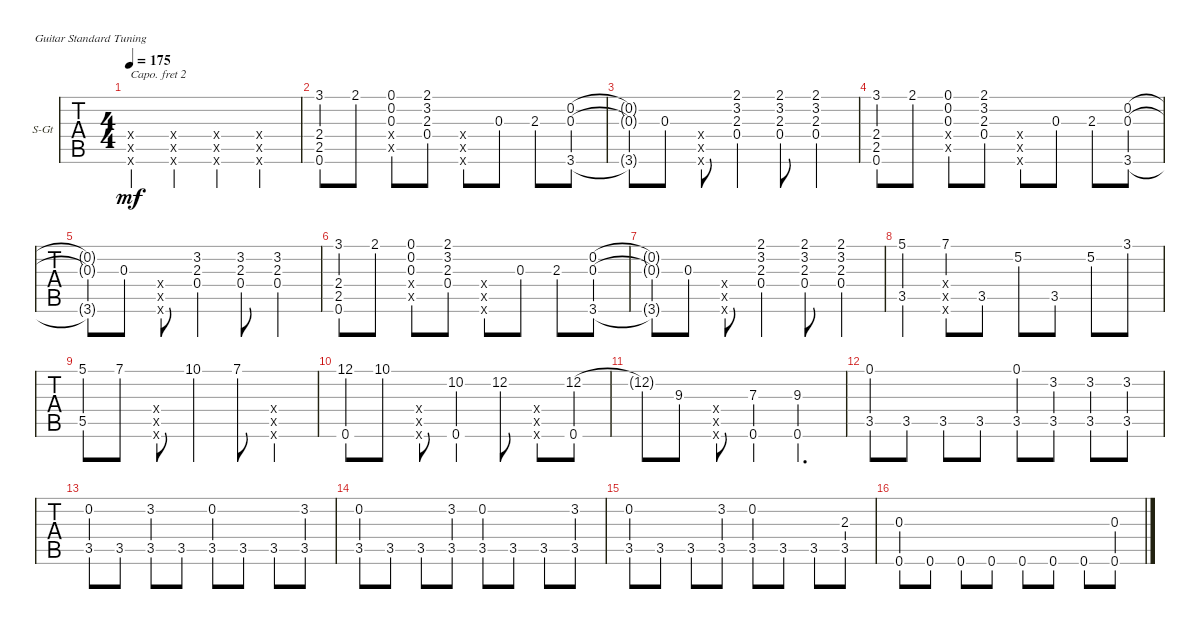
\defaultSystemsLayout 4
\bracketExtendMode groupsimilarinstruments
\firstSystemTrackNameOrientation horizontal
\otherSystemsTrackNameOrientation horizontal
\track ("Steel Guitar" "S-Gt") {instrument acousticguitarsteel}
\staff {tabs}
\capo 2
\tuning (E4 B3 G3 D3 A2 E2)
\ts (4 4)
\tempo 175
\clef g2
\ks c
(0.6{x} 0.5{x} 0.4{x}).4{dy mf instrument acousticguitarsteel} (0.6{x} 0.5{x} 0.4{x}).4 (0.6{x} 0.5{x} 0.4{x}).4 (0.6{x} 0.5{x} 0.4{x}).4 |
(0.6 2.5 2.4 3.1).8 2.1.8 (0.4{x} 0.5{x} 0.3 0.2 0.1).8 (2.1 3.2 2.3 0.4).8 (0.4{x} 0.5{x} 0.6{x}).8 0.3.8 2.3.8 (3.6 0.3 0.2).8 |
(0.2{t} 0.3{t} 3.6{t}).8 0.3.8 (0.4{x} 0.5{x} 0.6{x}).8 (2.3 3.2 2.1 0.4).4 (2.3 3.2 2.1 0.4).8 (2.3 3.2 2.1 0.4).4 |
(0.6 2.5 2.4 3.1).8 2.1.8 (0.4{x} 0.5{x} 0.3 0.2 0.1).8 (2.1 3.2 2.3 0.4).8 (0.4{x} 0.5{x} 0.6{x}).8 0.3.8 2.3.8 (3.6 0.3 0.2).8 |
(0.2{t} 0.3{t} 3.6{t}).8 0.3.8 (0.4{x} 0.5{x} 0.6{x}).8 (2.3 3.2 0.4).4 (2.3 3.2 0.4).8 (2.3 3.2 0.4).4 |
(0.6 2.5 2.4 3.1).8 2.1.8 (0.4{x} 0.5{x} 0.3 0.2 0.1).8 (2.1 3.2 2.3 0.4).8 (0.4{x} 0.5{x} 0.6{x}).8 0.3.8 2.3.8 (3.6 0.3 0.2).8 |
(0.2{t} 0.3{t} 3.6{t}).8 0.3.8 (0.4{x} 0.5{x} 0.6{x}).8 (2.3 3.2 2.1 0.4).4 (2.3 3.2 2.1 0.4).8 (2.3 3.2 2.1 0.4).4 |
(5.1 3.5).4 (7.1 0.4{x} 0.5{x} 0.6{x}).8 3.5.8 5.2.8 3.5.8 5.2.8 3.1.8 |
(5.5 5.1).8 7.1.8 (0.4{x} 0.5{x} 0.6{x}).8 10.1.4 7.1.8 (0.4{x} 0.5{x} 0.6{x}).4 |
(12.1 0.6).8 10.1.8 (0.4{x} 0.5{x} 0.6{x}).8 (10.2 0.6).4 12.2.8 (0.5{x} 0.4{x} 0.6{x}).8 (12.2 0.6).8 |
12.2{t}.8 9.3.8 (0.5{x} 0.4{x} 0.6{x}).8 (7.3 0.6).4 (9.3 0.6).4{d} |
(3.5 0.1).8 3.5.8 3.5.8 3.5.8 (3.5 0.1).8 (3.5 3.2).8 (3.5 3.2).8 (3.5 3.2).8 |
(3.5 0.2).8 3.5.8 (3.5 3.2).8 3.5.8 (3.5 0.2).8 3.5.8 3.5.8 (3.5 3.2).8 |
(0.2 3.5).8 3.5.8 3.5.8 (3.5 3.2).8 (3.5 0.2).8 3.5.8 3.5.8 (3.5 3.2).8 |
(0.2 3.5).8 3.5.8 3.5.8 (3.5 3.2).8 (3.5 0.2).8 3.5.8 3.5.8 (3.5 2.3).8 |
(0.3 0.6).8 0.6.8 0.6.8 0.6.8 0.6.8 0.6.8 0.6.8 (0.6 0.3).8
